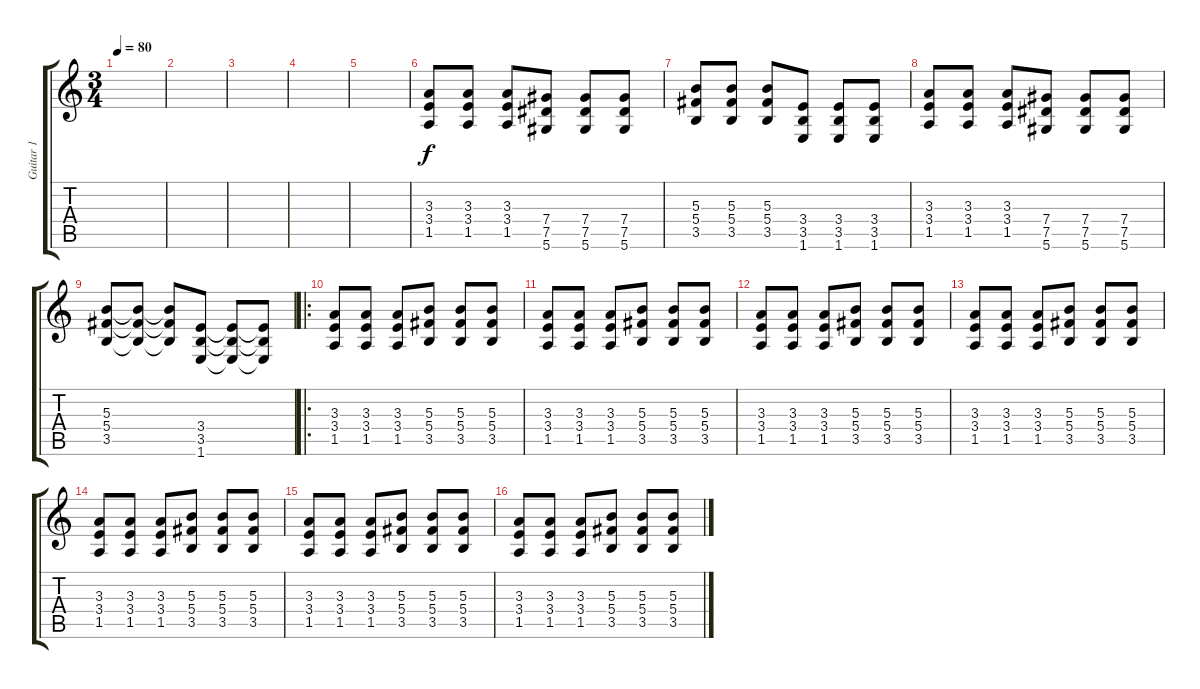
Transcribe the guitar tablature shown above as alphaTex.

\track ("Guitar 1" "Guitar 1") {instrument distortionguitar}
\staff {score tabs}
\tuning (Eb4 Bb3 Gb3 Db3 Ab2 Eb2) {hide}
\ts (3 4)
\tempo 80
\clef g2
\ks c
|
|
|
|
|
(3.3 3.4 1.5).8{instrument distortionguitar} (3.3 3.4 1.5).8 (3.3 3.4 1.5).8 (7.4 7.5 5.6).8 (7.4 7.5 5.6).8 (7.4 7.5 5.6).8 |
(5.3 5.4 3.5).8 (5.3 5.4 3.5).8 (5.3 5.4 3.5).8 (3.4 3.5 1.6).8 (3.4 3.5 1.6).8 (3.4 3.5 1.6).8 |
(3.3 3.4 1.5).8 (3.3 3.4 1.5).8 (3.3 3.4 1.5).8 (7.4 7.5 5.6).8 (7.4 7.5 5.6).8 (7.4 7.5 5.6).8 |
(5.3 5.4 3.5).8 (5.3{t} 5.4{t} 3.5{t}).8 (5.3{t} 5.4{t} 3.5{t}).8 (3.4 3.5 1.6).8 (3.4{t} 3.5{t} 1.6{t}).8 (3.4{t} 3.5{t} 1.6{t}).8 |
\ro
(3.3 3.4 1.5).8 (3.3 3.4 1.5).8 (3.3 3.4 1.5).8 (5.3 5.4 3.5).8 (5.3 5.4 3.5).8 (5.3 5.4 3.5).8 |
(3.3 3.4 1.5).8 (3.3 3.4 1.5).8 (3.3 3.4 1.5).8 (5.3 5.4 3.5).8 (5.3 5.4 3.5).8 (5.3 5.4 3.5).8 |
(3.3 3.4 1.5).8 (3.3 3.4 1.5).8 (3.3 3.4 1.5).8 (5.3 5.4 3.5).8 (5.3 5.4 3.5).8 (5.3 5.4 3.5).8 |
(3.3 3.4 1.5).8 (3.3 3.4 1.5).8 (3.3 3.4 1.5).8 (5.3 5.4 3.5).8 (5.3 5.4 3.5).8 (5.3 5.4 3.5).8 |
(3.3 3.4 1.5).8 (3.3 3.4 1.5).8 (3.3 3.4 1.5).8 (5.3 5.4 3.5).8 (5.3 5.4 3.5).8 (5.3 5.4 3.5).8 |
(3.3 3.4 1.5).8 (3.3 3.4 1.5).8 (3.3 3.4 1.5).8 (5.3 5.4 3.5).8 (5.3 5.4 3.5).8 (5.3 5.4 3.5).8 |
(3.3 3.4 1.5).8 (3.3 3.4 1.5).8 (3.3 3.4 1.5).8 (5.3 5.4 3.5).8 (5.3 5.4 3.5).8 (5.3 5.4 3.5).8
